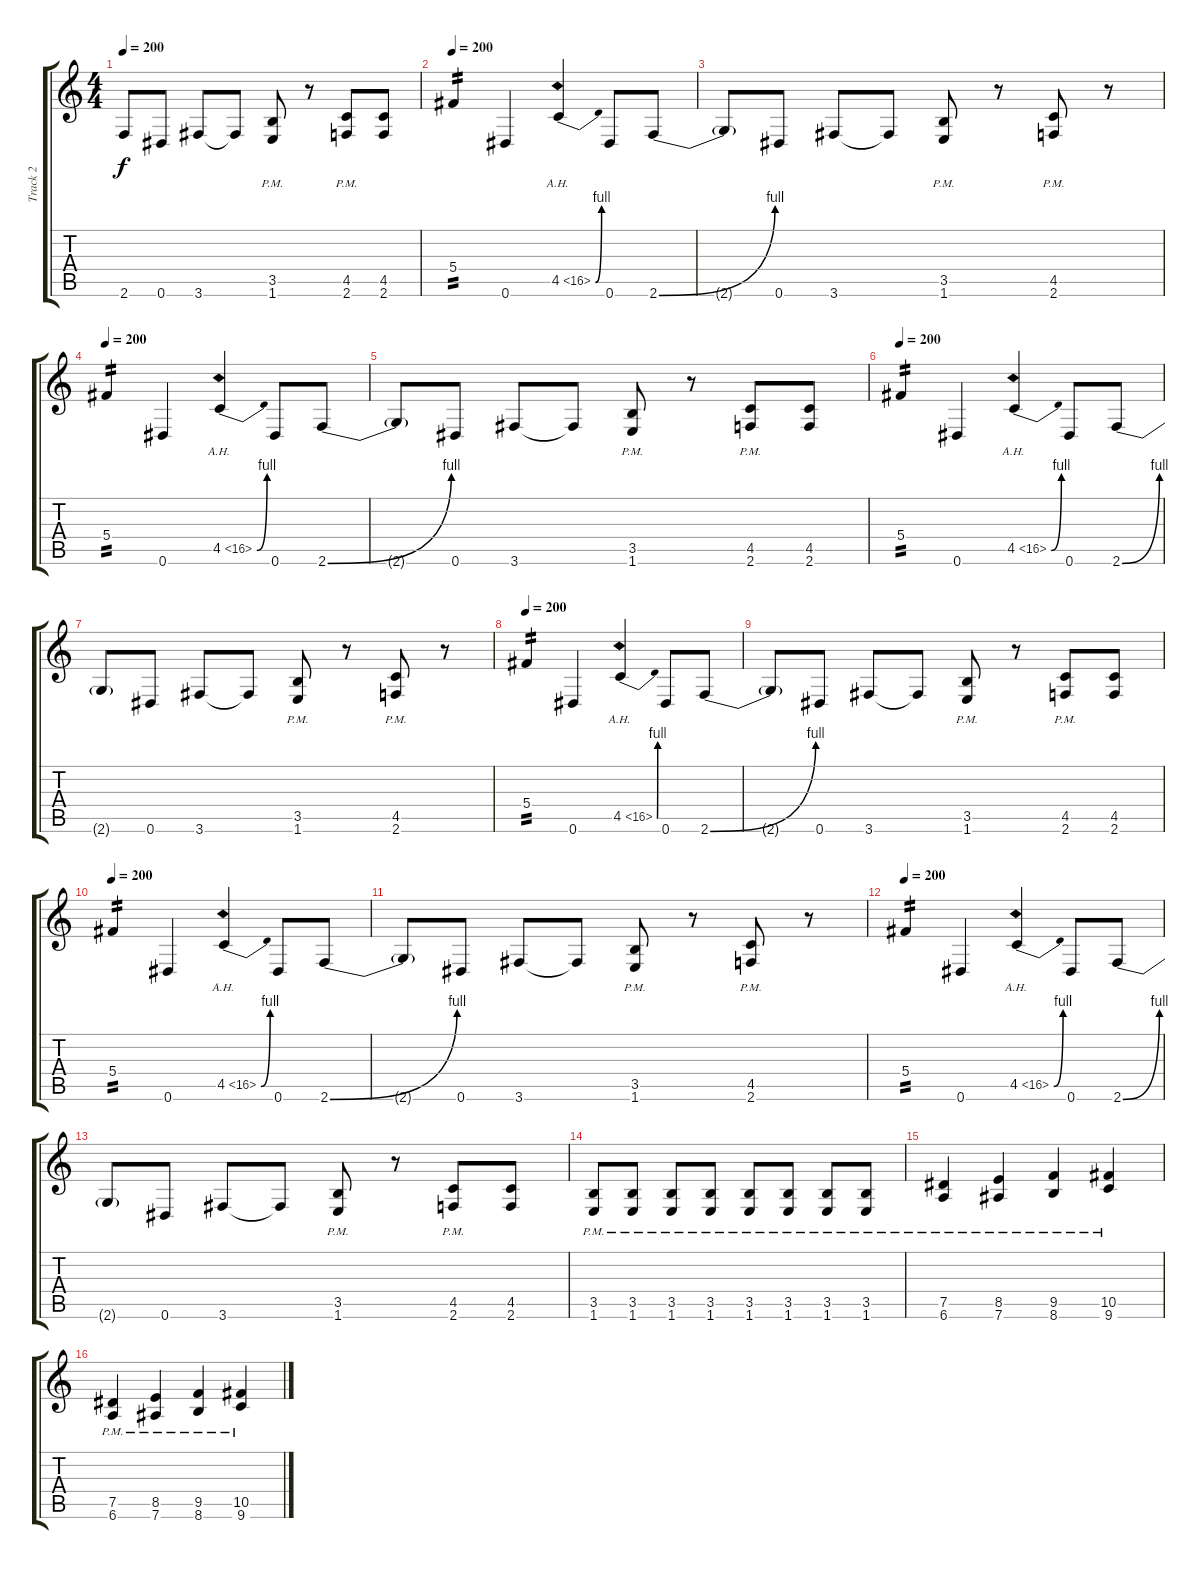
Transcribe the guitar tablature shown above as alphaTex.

\track ("Track 2" "Track 2") {instrument distortionguitar}
\staff {score tabs}
\tuning (Eb4 Bb3 Gb3 Db3 Ab2 Eb2) {hide}
\ts (4 4)
\tempo 200
\clef g2
\ks c
2.6{t}.8{dy f} 0.6.8 3.6.8 3.6{t}.8 (3.5{pm} 1.6{pm}).8 r.8 (4.5{pm} 2.6{pm}).8 (4.5 2.6).8 |
\tempo 200
5.4.4{tp 2} 0.6.4 4.5{be (bend 0 0 60 4) ah 12}.4 0.6.8 2.6{be (bend 0 0 60 4)}.8 |
2.6{t}.8 0.6.8 3.6.8 3.6{t}.8 (3.5{pm} 1.6{pm}).8 r.8 (4.5{pm} 2.6{pm}).8 r.8 |
\tempo 200
5.4.4{tp 2} 0.6.4 4.5{be (bend 0 0 60 4) ah 12}.4 0.6.8 2.6{be (bend 0 0 60 4)}.8 |
2.6{t}.8 0.6.8 3.6.8 3.6{t}.8 (3.5{pm} 1.6{pm}).8 r.8 (4.5{pm} 2.6{pm}).8 (4.5 2.6).8 |
\tempo 200
5.4.4{tp 2} 0.6.4 4.5{be (bend 0 0 60 4) ah 12}.4 0.6.8 2.6{be (bend 0 0 60 4)}.8 |
2.6{t}.8 0.6.8 3.6.8 3.6{t}.8 (3.5{pm} 1.6{pm}).8 r.8 (4.5{pm} 2.6{pm}).8 r.8 |
\tempo 200
5.4.4{tp 2} 0.6.4 4.5{be (bend 0 0 60 4) ah 12}.4 0.6.8 2.6{be (bend 0 0 60 4)}.8 |
2.6{t}.8 0.6.8 3.6.8 3.6{t}.8 (3.5{pm} 1.6{pm}).8 r.8 (4.5{pm} 2.6{pm}).8 (4.5 2.6).8 |
\tempo 200
5.4.4{tp 2} 0.6.4 4.5{be (bend 0 0 60 4) ah 12}.4 0.6.8 2.6{be (bend 0 0 60 4)}.8 |
2.6{t}.8 0.6.8 3.6.8 3.6{t}.8 (3.5{pm} 1.6{pm}).8 r.8 (4.5{pm} 2.6{pm}).8 r.8 |
\tempo 200
5.4.4{tp 2} 0.6.4 4.5{be (bend 0 0 60 4) ah 12}.4 0.6.8 2.6{be (bend 0 0 60 4)}.8 |
2.6{t}.8 0.6.8 3.6.8 3.6{t}.8 (3.5{pm} 1.6{pm}).8 r.8 (4.5{pm} 2.6{pm}).8 (4.5 2.6).8 |
(3.5{pm} 1.6{pm}).8 (3.5{pm} 1.6{pm}).8 (3.5{pm} 1.6{pm}).8 (3.5{pm} 1.6{pm}).8 (3.5{pm} 1.6{pm}).8 (3.5{pm} 1.6{pm}).8 (3.5{pm} 1.6{pm}).8 (3.5{pm} 1.6{pm}).8 |
(7.5{pm} 6.6{pm}).4 (8.5{pm} 7.6{pm}).4 (9.5{pm} 8.6{pm}).4 (10.5{pm} 9.6{pm}).4 |
(7.5{pm} 6.6{pm}).4 (8.5{pm} 7.6{pm}).4 (9.5{pm} 8.6{pm}).4 (10.5{pm} 9.6{pm}).4
